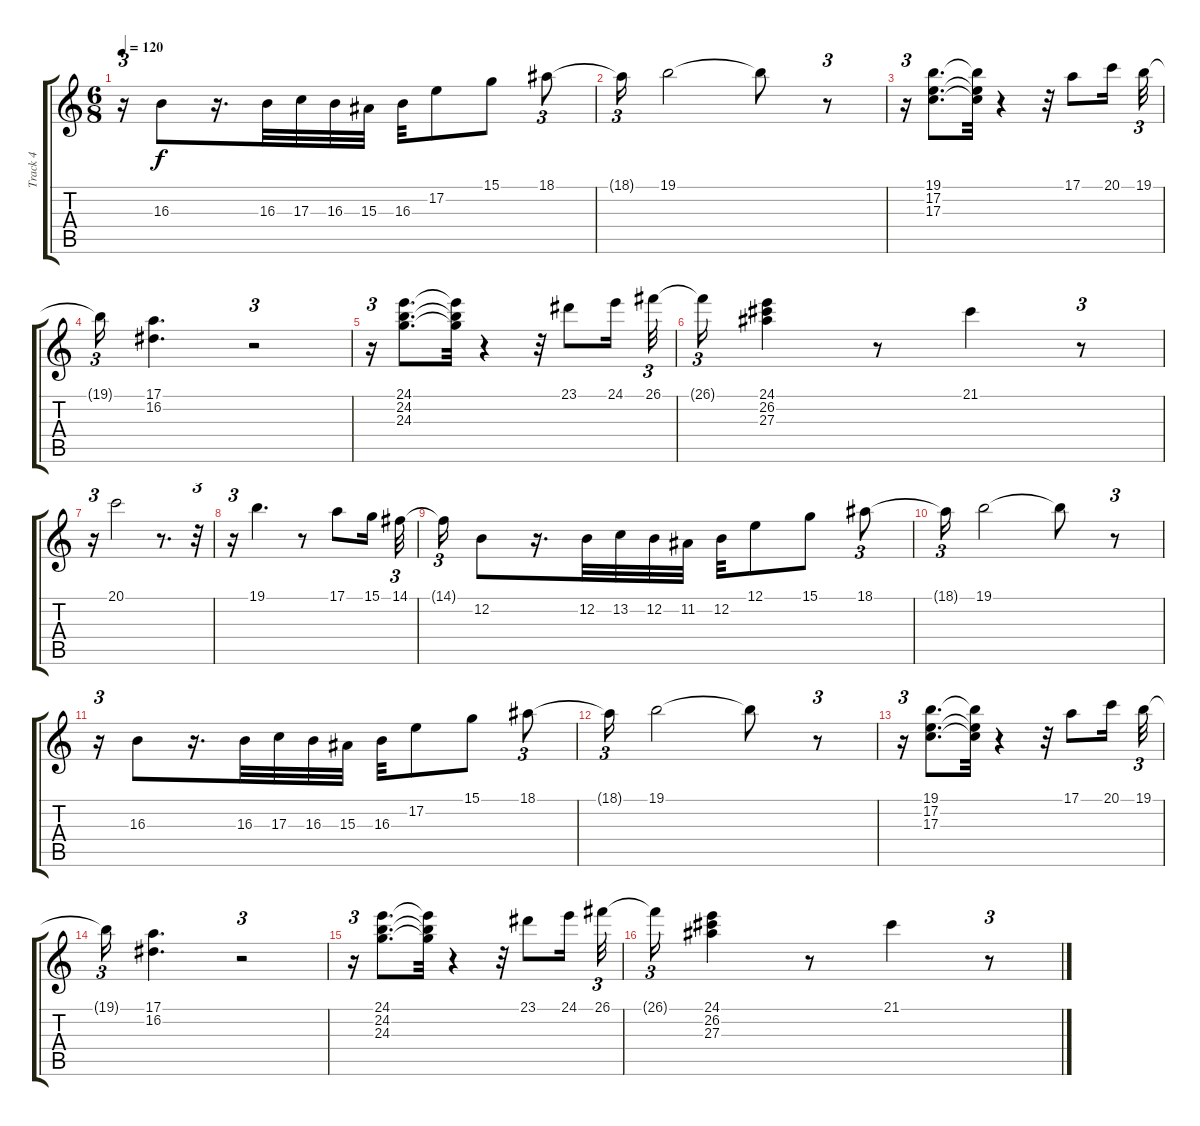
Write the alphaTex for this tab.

\track ("Track 4" "Track 4") {instrument acousticgrandpiano}
\staff {score tabs}
\tuning (E4 B3 G3 D3 A2 E2) {hide}
\ts (6 8)
\tempo 120
\clef g2
\ks c
r.16{tu (3 2) dy f} 16.3.8 r.16{d} 16.3.32 17.3.32 16.3.32 15.3.32 16.3.32 17.2.8 15.1.8 18.1.8{tu (3 2)} |
18.1{t}.16{tu (3 2)} 19.1.2 19.1{t}.8 r.8{tu (3 2)} |
r.16{tu (3 2)} (19.1 17.2 17.3).8{d} (19.1{t} 17.2{t} 17.3{t}).32 r.4 r.32 17.1.8 20.1.16 19.1.32{tu (3 2)} |
19.1{t}.16{tu (3 2)} (17.1 16.2).4{d} r.2{tu (3 2)} |
r.16{tu (3 2)} (24.1 24.2 24.3).8{d} (24.1{t} 24.2{t} 24.3{t}).32 r.4 r.32 23.1.8 24.1.16 26.1.32{tu (3 2)} |
26.1{t}.16{tu (3 2)} (24.1 26.2 27.3).4 r.8 21.1.4 r.8{tu (3 2)} |
r.16{tu (3 2)} 20.1.2 r.8{d} r.32{tu (3 2)} |
r.16{tu (3 2)} 19.1.4{d} r.8 17.1.8 15.1.16 14.1.32{tu (3 2)} |
14.1{t}.16{tu (3 2)} 12.2.8 r.16{d} 12.2.32 13.2.32 12.2.32 11.2.32 12.2.32 12.1.8 15.1.8 18.1.8{tu (3 2)} |
18.1{t}.16{tu (3 2)} 19.1.2 19.1{t}.8 r.8{tu (3 2)} |
r.16{tu (3 2)} 16.3.8 r.16{d} 16.3.32 17.3.32 16.3.32 15.3.32 16.3.32 17.2.8 15.1.8 18.1.8{tu (3 2)} |
18.1{t}.16{tu (3 2)} 19.1.2 19.1{t}.8 r.8{tu (3 2)} |
r.16{tu (3 2)} (19.1 17.2 17.3).8{d} (19.1{t} 17.2{t} 17.3{t}).32 r.4 r.32 17.1.8 20.1.16 19.1.32{tu (3 2)} |
19.1{t}.16{tu (3 2)} (17.1 16.2).4{d} r.2{tu (3 2)} |
r.16{tu (3 2)} (24.1 24.2 24.3).8{d} (24.1{t} 24.2{t} 24.3{t}).32 r.4 r.32 23.1.8 24.1.16 26.1.32{tu (3 2)} |
26.1{t}.16{tu (3 2)} (24.1 26.2 27.3).4 r.8 21.1.4 r.8{tu (3 2)}
